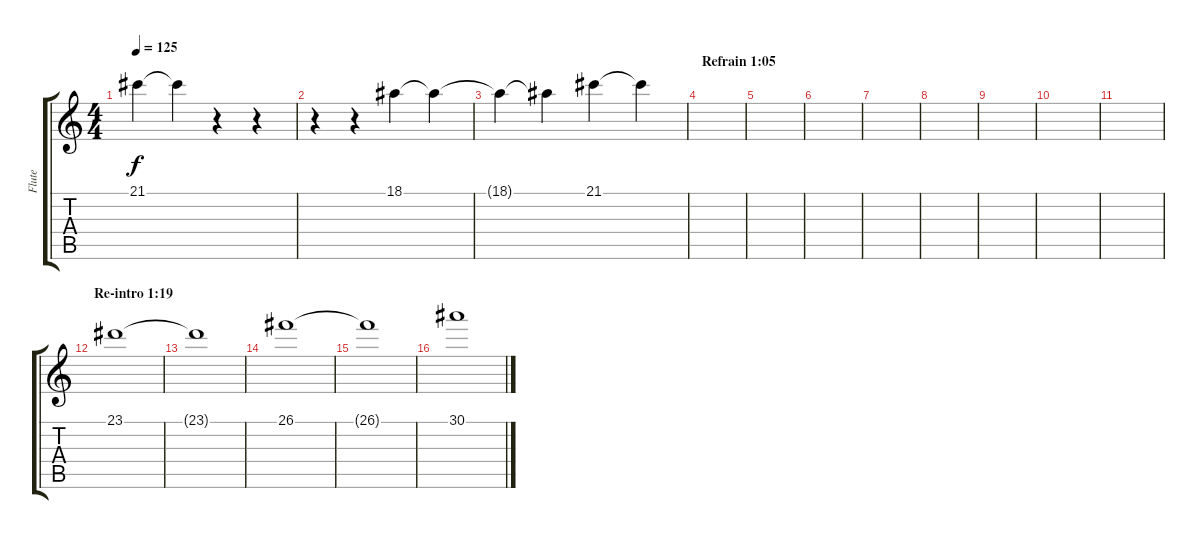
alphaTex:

\track ("Flute" "Flute") {instrument flute}
\staff {score tabs}
\tuning (E4 B3 G3 D3 A2 E2) {hide}
\ts (4 4)
\tempo 125
\clef g2
\ks c
21.1{t}.4{dy f} 21.1{t}.4 r.4 r.4 |
r.4 r.4 18.1.4 18.1{t}.4 |
18.1{t}.4 18.1{t}.4 21.1.4 21.1{t}.4 |
\section ("" "Refrain 1:05")
|
|
|
|
|
|
|
|
\section ("" "Re-intro 1:19")
23.1.1 |
23.1{t}.1 |
26.1.1 |
26.1{t}.1 |
30.1.1
